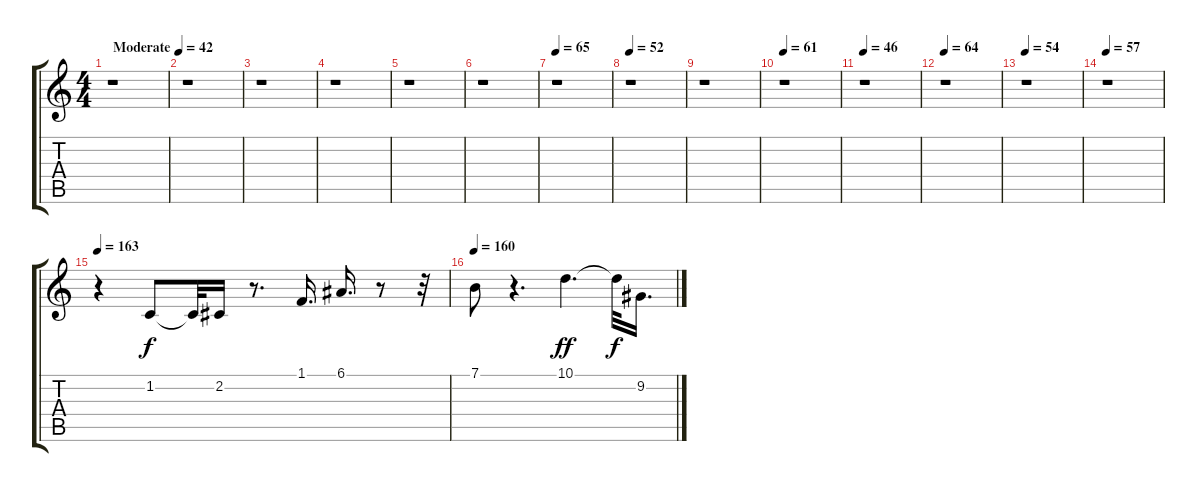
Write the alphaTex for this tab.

\track "" {instrument altosax}
\staff {score tabs}
\tuning (E4 B3 G3 D3 A2 E2) {hide}
\ts (4 4)
\tempo (42 "Moderate")
\clef g2
\ks c
r.1{dy f instrument altosax} |
r.1 |
r.1 |
r.1 |
r.1 |
r.1 |
\tempo 65
r.1 |
\tempo 52
r.1 |
r.1 |
\tempo 61
r.1 |
\tempo 46
r.1 |
\tempo 64
r.1 |
\tempo 54
r.1 |
\tempo 57
r.1 |
\tempo 163
r.4 1.2.8 1.2{t}.32 2.2.16 r.8{d} 1.1.16{d} 6.1.16{d} r.8 r.32 |
\tempo 160
7.1.8 r.4{d} 10.1.4{d dy ff} 10.1{t}.32{dy f} 9.2.16{d}
